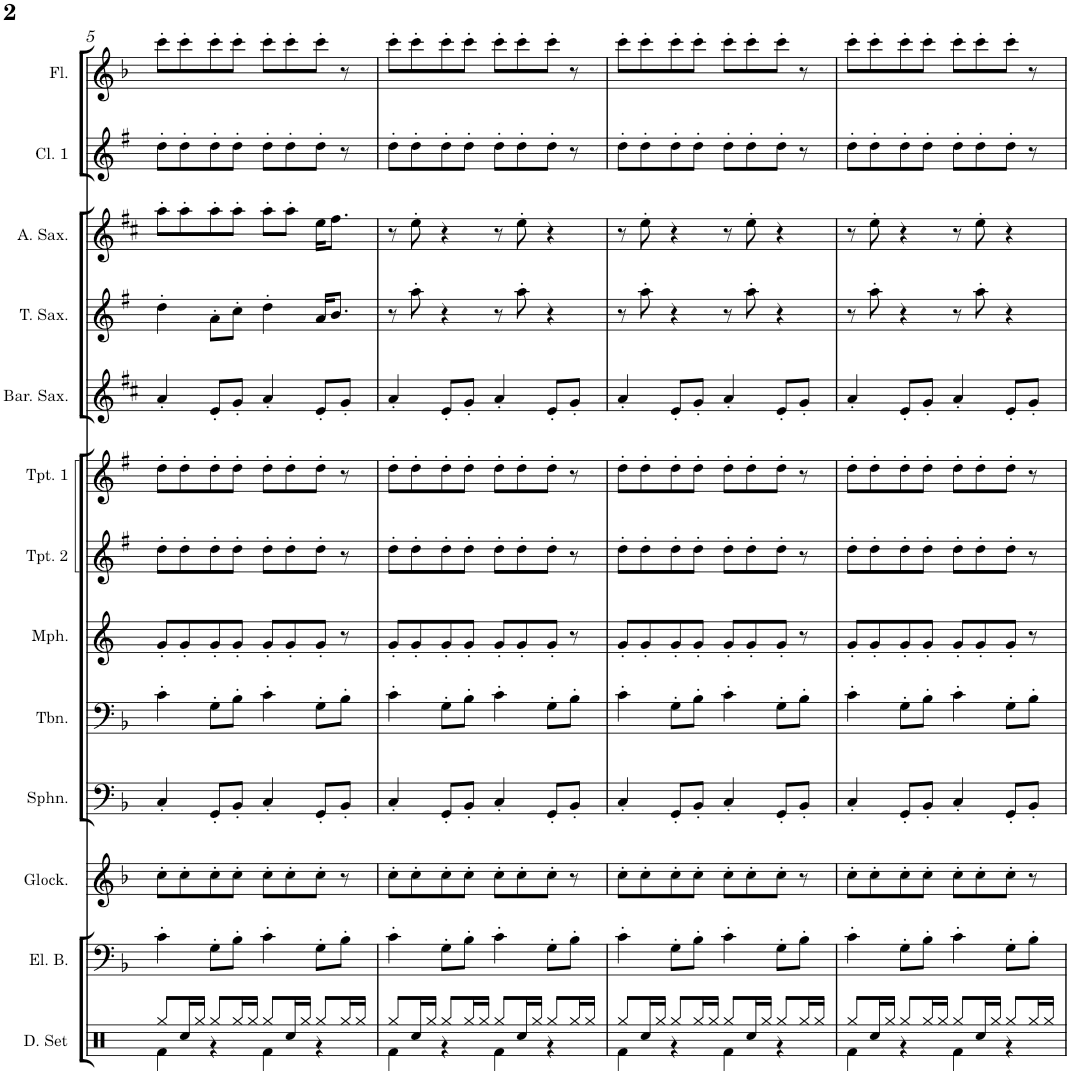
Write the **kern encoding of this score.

**kern	**kern	**kern	**kern	**kern	**kern	**kern	**kern	**kern	**kern	**kern	**kern	**kern
*part13	*part12	*part11	*part10	*part9	*part8	*part7	*part6	*part5	*part4	*part3	*part2	*part1
*staff13	*staff12	*staff11	*staff10	*staff9	*staff8	*staff7	*staff6	*staff5	*staff4	*staff3	*staff2	*staff1
*I"Drumset	*I"Electric Bass	*I"Glockenspiel	*I"Sousaphone	*I"Trombone	*I"Mellophone	*I"Trumpet 2	*I"Trumpet 1	*I"Baritone Sax	*I"Tenor Sax	*I"Alto Sax	*I"Clarinet 1	*I"Flute
*I'D. Set	*I'El. B.	*I'Glock.	*I'Sphn.	*I'Tbn.	*I'Mph.	*I'Tpt. 2	*I'Tpt. 1	*I'Bar. Sax.	*I'T. Sax.	*I'A. Sax.	*I'Cl. 1	*I'Fl.
!!LO:PB:g=z
*clefX	*clefF4	*clefG2	*clefF4	*clefF4	*clefG2	*clefG2	*clefG2	*clefG2	*clefG2	*clefG2	*clefG2	*clefG2
*	*Trd7c12	*Trd-14c-24	*	*	*Trd4c7	*Trd1c2	*Trd1c2	*Trd12c21	*Trd8c14	*Trd5c9	*Trd1c2	*
*k[]	*k[b-]	*k[b-]	*k[b-]	*k[b-]	*k[]	*k[f#]	*k[f#]	*k[f#c#]	*k[f#]	*k[f#c#]	*k[f#]	*k[b-]
*M4/4	*M4/4	*M4/4	*M4/4	*M4/4	*M4/4	*M4/4	*M4/4	*M4/4	*M4/4	*M4/4	*M4/4	*M4/4
=5	=5	=5	=5	=5	=5	=5	=5	=5	=5	=5	=5	=5
*^	*	*	*	*	*	*	*	*	*	*	*	*
8Rgg/L	4Rf\	4c'\	8cc'\L	4C'/	4c'\	8g'/L	8dd'\L	8dd'\L	4a'/	4dd'\	8aa'\L	8dd'\L	8ccc'\L
16Rcc/L	.	.	8cc'\	.	.	8g'/	8dd'\	8dd'\	.	.	8aa'\	8dd'\	8ccc'\
16Rgg/JJ	.	.	.	.	.	.	.	.	.	.	.	.	.
8Rgg/L	4r	8G'\L	8cc'\	8GG'/L	8G'\L	8g'/	8dd'\	8dd'\	8e'/L	8a'\L	8aa'\	8dd'\	8ccc'\
16Rgg/L	.	8B-'\J	8cc'\J	8BB-'/J	8B-'\J	8g'/J	8dd'\J	8dd'\J	8g'/J	8cc'\J	8aa'\J	8dd'\J	8ccc'\J
16Rgg/JJ	.	.	.	.	.	.	.	.	.	.	.	.	.
8Rgg/L	4Rf\	4c'\	8cc'\L	4C'/	4c'\	8g'/L	8dd'\L	8dd'\L	4a'/	4dd'\	8aa'\L	8dd'\L	8ccc'\L
16Rcc/L	.	.	8cc'\	.	.	8g'/	8dd'\	8dd'\	.	.	8aa'\J	8dd'\	8ccc'\
16Rgg/JJ	.	.	.	.	.	.	.	.	.	.	.	.	.
8Rgg/L	4r	8G'\L	8cc'\J	8GG'/L	8G'\L	8g'/J	8dd'\J	8dd'\J	8e'/L	16a/KL	16ee\KL	8dd'\J	8ccc'\J
.	.	.	.	.	.	.	.	.	.	8.b/J	8.ff#\J	.	.
16Rgg/L	.	8B-'\J	8r	8BB-'/J	8B-'\J	8r	8r	8r	8g'/J	.	.	8r	8r
16Rgg/JJ	.	.	.	.	.	.	.	.	.	.	.	.	.
=6	=6	=6	=6	=6	=6	=6	=6	=6	=6	=6	=6	=6	=6
8Rgg/L	4Rf\	4c'\	8cc'\L	4C'/	4c'\	8g'/L	8dd'\L	8dd'\L	4a'/	8r	8r	8dd'\L	8ccc'\L
16Rcc/L	.	.	8cc'\	.	.	8g'/	8dd'\	8dd'\	.	8aa'\	8ee'\	8dd'\	8ccc'\
16Rgg/JJ	.	.	.	.	.	.	.	.	.	.	.	.	.
8Rgg/L	4r	8G'\L	8cc'\	8GG'/L	8G'\L	8g'/	8dd'\	8dd'\	8e'/L	4r	4r	8dd'\	8ccc'\
16Rgg/L	.	8B-'\J	8cc'\J	8BB-'/J	8B-'\J	8g'/J	8dd'\J	8dd'\J	8g'/J	.	.	8dd'\J	8ccc'\J
16Rgg/JJ	.	.	.	.	.	.	.	.	.	.	.	.	.
8Rgg/L	4Rf\	4c'\	8cc'\L	4C'/	4c'\	8g'/L	8dd'\L	8dd'\L	4a'/	8r	8r	8dd'\L	8ccc'\L
16Rcc/L	.	.	8cc'\	.	.	8g'/	8dd'\	8dd'\	.	8aa'\	8ee'\	8dd'\	8ccc'\
16Rgg/JJ	.	.	.	.	.	.	.	.	.	.	.	.	.
8Rgg/L	4r	8G'\L	8cc'\J	8GG'/L	8G'\L	8g'/J	8dd'\J	8dd'\J	8e'/L	4r	4r	8dd'\J	8ccc'\J
16Rgg/L	.	8B-'\J	8r	8BB-'/J	8B-'\J	8r	8r	8r	8g'/J	.	.	8r	8r
16Rgg/JJ	.	.	.	.	.	.	.	.	.	.	.	.	.
=7	=7	=7	=7	=7	=7	=7	=7	=7	=7	=7	=7	=7	=7
8Rgg/L	4Rf\	4c'\	8cc'\L	4C'/	4c'\	8g'/L	8dd'\L	8dd'\L	4a'/	8r	8r	8dd'\L	8ccc'\L
16Rcc/L	.	.	8cc'\	.	.	8g'/	8dd'\	8dd'\	.	8aa'\	8ee'\	8dd'\	8ccc'\
16Rgg/JJ	.	.	.	.	.	.	.	.	.	.	.	.	.
8Rgg/L	4r	8G'\L	8cc'\	8GG'/L	8G'\L	8g'/	8dd'\	8dd'\	8e'/L	4r	4r	8dd'\	8ccc'\
16Rgg/L	.	8B-'\J	8cc'\J	8BB-'/J	8B-'\J	8g'/J	8dd'\J	8dd'\J	8g'/J	.	.	8dd'\J	8ccc'\J
16Rgg/JJ	.	.	.	.	.	.	.	.	.	.	.	.	.
8Rgg/L	4Rf\	4c'\	8cc'\L	4C'/	4c'\	8g'/L	8dd'\L	8dd'\L	4a'/	8r	8r	8dd'\L	8ccc'\L
16Rcc/L	.	.	8cc'\	.	.	8g'/	8dd'\	8dd'\	.	8aa'\	8ee'\	8dd'\	8ccc'\
16Rgg/JJ	.	.	.	.	.	.	.	.	.	.	.	.	.
8Rgg/L	4r	8G'\L	8cc'\J	8GG'/L	8G'\L	8g'/J	8dd'\J	8dd'\J	8e'/L	4r	4r	8dd'\J	8ccc'\J
16Rgg/L	.	8B-'\J	8r	8BB-'/J	8B-'\J	8r	8r	8r	8g'/J	.	.	8r	8r
16Rgg/JJ	.	.	.	.	.	.	.	.	.	.	.	.	.
=8	=8	=8	=8	=8	=8	=8	=8	=8	=8	=8	=8	=8	=8
8Rgg/L	4Rf\	4c'\	8cc'\L	4C'/	4c'\	8g'/L	8dd'\L	8dd'\L	4a'/	8r	8r	8dd'\L	8ccc'\L
16Rcc/L	.	.	8cc'\	.	.	8g'/	8dd'\	8dd'\	.	8aa'\	8ee'\	8dd'\	8ccc'\
16Rgg/JJ	.	.	.	.	.	.	.	.	.	.	.	.	.
8Rgg/L	4r	8G'\L	8cc'\	8GG'/L	8G'\L	8g'/	8dd'\	8dd'\	8e'/L	4r	4r	8dd'\	8ccc'\
16Rgg/L	.	8B-'\J	8cc'\J	8BB-'/J	8B-'\J	8g'/J	8dd'\J	8dd'\J	8g'/J	.	.	8dd'\J	8ccc'\J
16Rgg/JJ	.	.	.	.	.	.	.	.	.	.	.	.	.
8Rgg/L	4Rf\	4c'\	8cc'\L	4C'/	4c'\	8g'/L	8dd'\L	8dd'\L	4a'/	8r	8r	8dd'\L	8ccc'\L
16Rcc/L	.	.	8cc'\	.	.	8g'/	8dd'\	8dd'\	.	8aa'\	8ee'\	8dd'\	8ccc'\
16Rgg/JJ	.	.	.	.	.	.	.	.	.	.	.	.	.
8Rgg/L	4r	8G'\L	8cc'\J	8GG'/L	8G'\L	8g'/J	8dd'\J	8dd'\J	8e'/L	4r	4r	8dd'\J	8ccc'\J
16Rgg/L	.	8B-'\J	8r	8BB-'/J	8B-'\J	8r	8r	8r	8g'/J	.	.	8r	8r
16Rgg/JJ	.	.	.	.	.	.	.	.	.	.	.	.	.
*v	*v	*	*	*	*	*	*	*	*	*	*	*	*
=	=	=	=	=	=	=	=	=	=	=	=	=
*-	*-	*-	*-	*-	*-	*-	*-	*-	*-	*-	*-	*-
